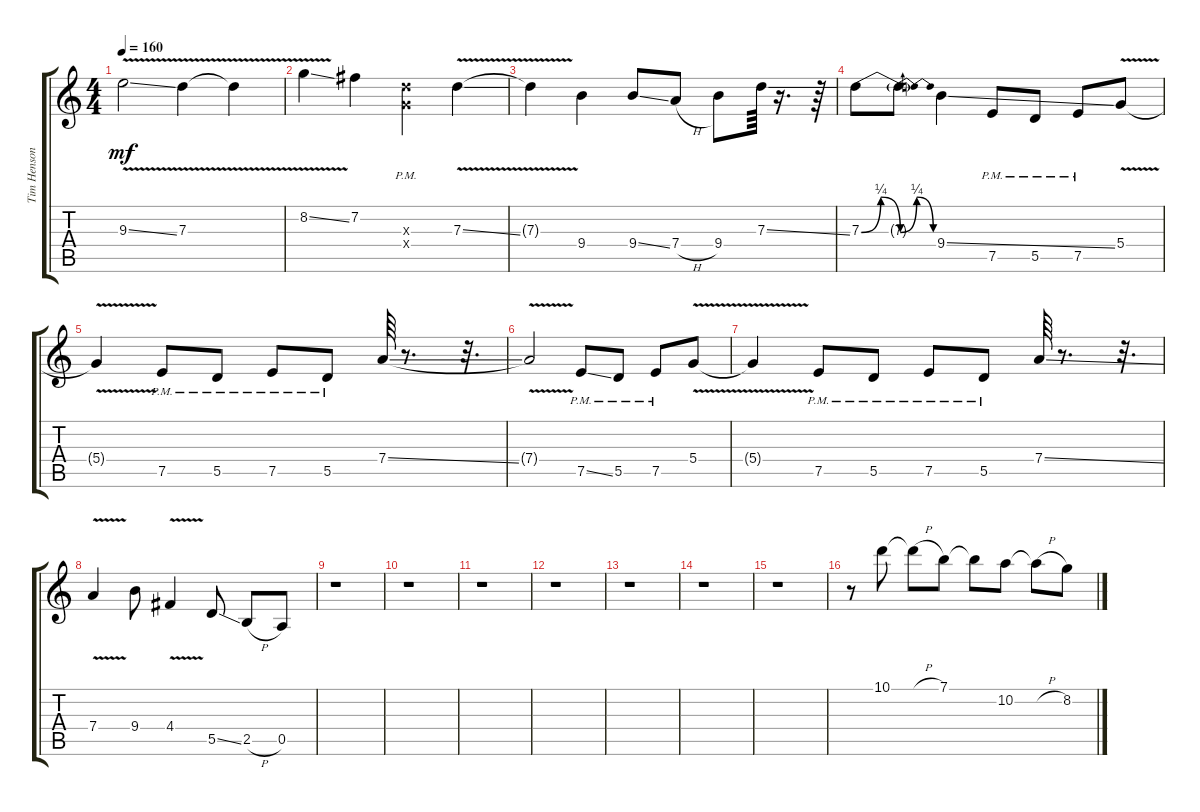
\track ("Tim Henson Harmony" "Tim Henson") {instrument acousticguitarsteel}
\staff {score tabs}
\tuning (E4 B3 G3 D3 A2 D2) {hide}
\ts (4 4)
\tempo 160
\clef g2
\ks c
9.3{v ss}.2{dy mf} 7.3{v}.4 7.3{v t}.4 |
8.2{v ss}.4 7.2.4 (7.3{pm x} 5.4{pm x}).4 7.3{v ss}.4 |
7.3{v t}.4 9.4.4 9.4{ss}.8 7.4{h}.8 9.4.8 7.3{ss}.64 r.16{d} r.64 |
7.3{be (bendrelease 0 0 30 1 30 1 60 0)}.8 7.3{be (bendrelease 0 0 30 1 30 1 60 0) t}.8 9.4{ss}.4 7.5{pm}.8 5.5{pm}.8 7.5{pm}.8 5.4{v}.8 |
5.4{v t}.4 7.5{pm}.8 5.5{pm}.8 7.5{pm}.8 5.5{pm}.8 7.4{ss}.64 r.8{d} r.32{d} |
7.4{v t}.2 7.5{ss pm}.8 5.5{pm}.8 7.5{pm}.8 5.4{v}.8 |
5.4{v t}.4 7.5{pm}.8 5.5{pm}.8 7.5{pm}.8 5.5{pm}.8 7.4{ss}.64 r.8{d} r.32{d} |
7.4{v}.4 9.4.8 4.4{v}.4 5.5{ss}.8 2.5{h}.8 0.5.8 |
r.1 |
r.1 |
r.1 |
r.1 |
r.1 |
r.1 |
r.1 |
r.8 10.1.8 10.1{h t}.8 7.1.8 7.1{t}.8 10.2.8 10.2{h t}.8 8.2.8
